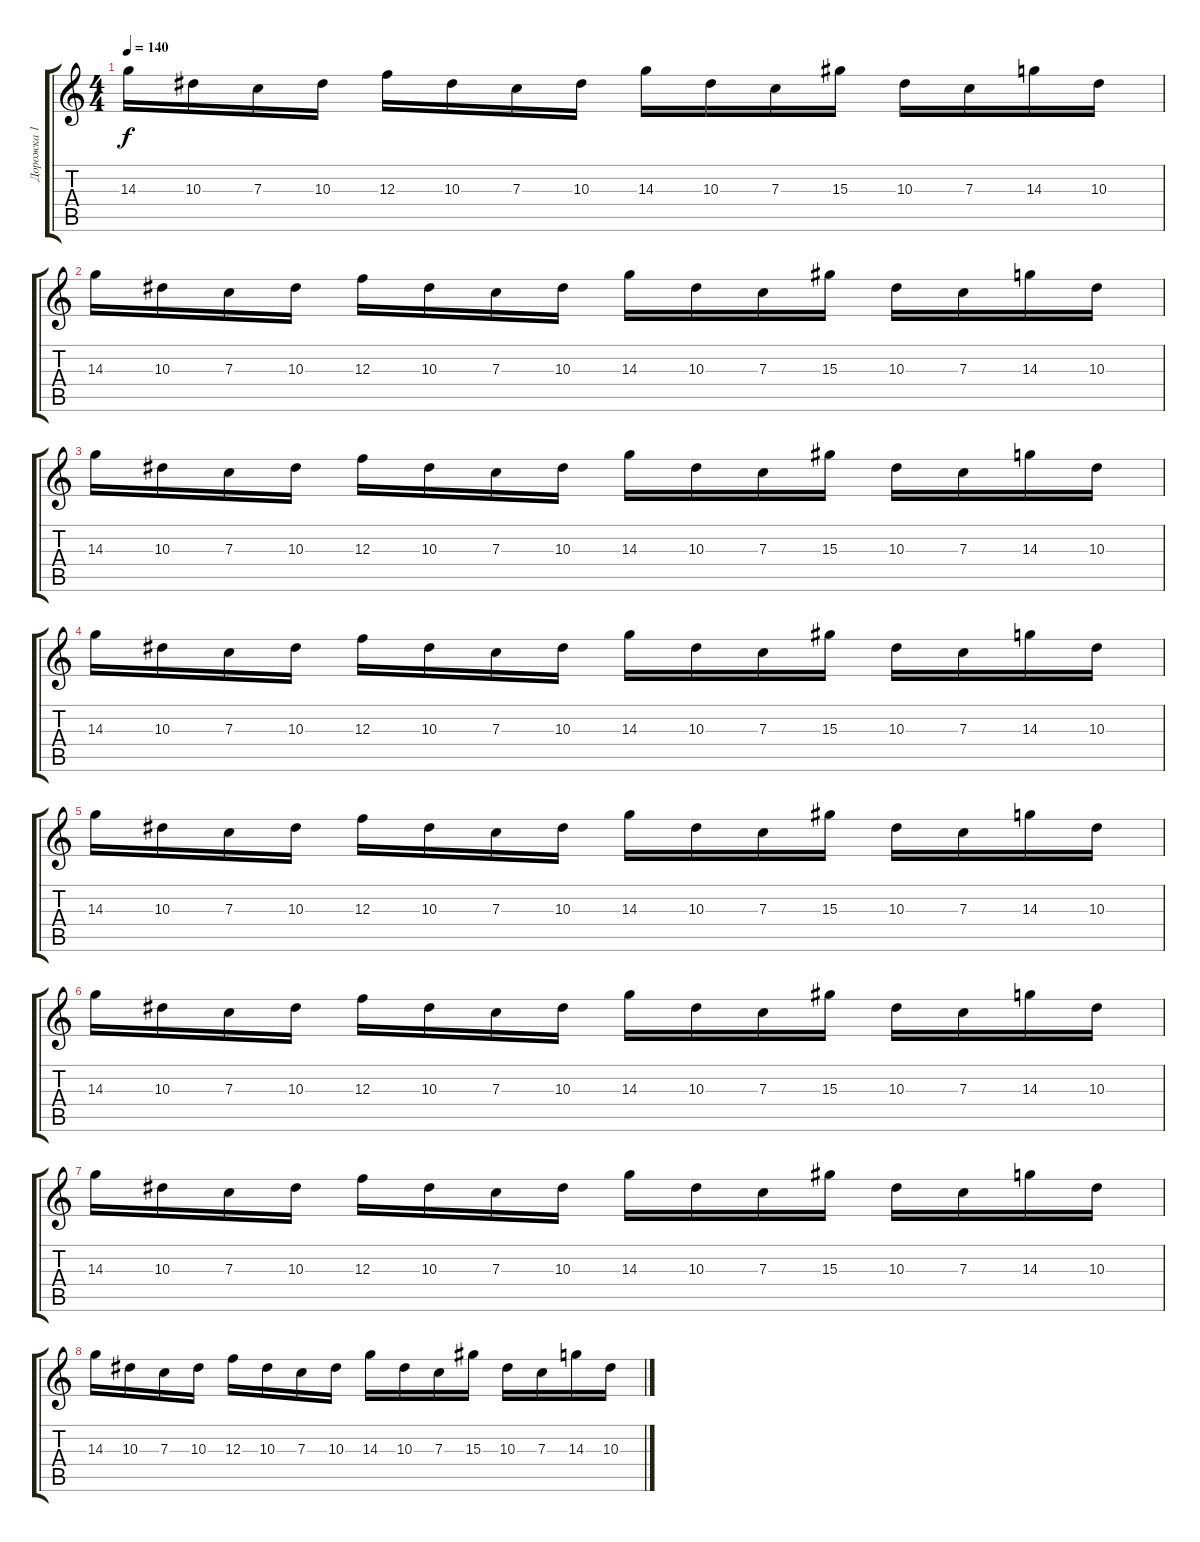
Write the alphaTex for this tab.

\track ("Дорожка 1" "Дорожка 1") {instrument distortionguitar}
\staff {score tabs}
\tuning (D4 A3 F3 C3 G2 C2) {hide}
\ts (4 4)
\tempo 140
\clef g2
\ks c
14.3.16{dy f} 10.3.16 7.3.16 10.3.16 12.3.16 10.3.16 7.3.16 10.3.16 14.3.16 10.3.16 7.3.16 15.3.16 10.3.16 7.3.16 14.3.16 10.3.16 |
14.3.16 10.3.16 7.3.16 10.3.16 12.3.16 10.3.16 7.3.16 10.3.16 14.3.16 10.3.16 7.3.16 15.3.16 10.3.16 7.3.16 14.3.16 10.3.16 |
14.3.16 10.3.16 7.3.16 10.3.16 12.3.16 10.3.16 7.3.16 10.3.16 14.3.16 10.3.16 7.3.16 15.3.16 10.3.16 7.3.16 14.3.16 10.3.16 |
14.3.16 10.3.16 7.3.16 10.3.16 12.3.16 10.3.16 7.3.16 10.3.16 14.3.16 10.3.16 7.3.16 15.3.16 10.3.16 7.3.16 14.3.16 10.3.16 |
14.3.16 10.3.16 7.3.16 10.3.16 12.3.16 10.3.16 7.3.16 10.3.16 14.3.16 10.3.16 7.3.16 15.3.16 10.3.16 7.3.16 14.3.16 10.3.16 |
14.3.16 10.3.16 7.3.16 10.3.16 12.3.16 10.3.16 7.3.16 10.3.16 14.3.16 10.3.16 7.3.16 15.3.16 10.3.16 7.3.16 14.3.16 10.3.16 |
14.3.16 10.3.16 7.3.16 10.3.16 12.3.16 10.3.16 7.3.16 10.3.16 14.3.16 10.3.16 7.3.16 15.3.16 10.3.16 7.3.16 14.3.16 10.3.16 |
14.3.16 10.3.16 7.3.16 10.3.16 12.3.16 10.3.16 7.3.16 10.3.16 14.3.16 10.3.16 7.3.16 15.3.16 10.3.16 7.3.16 14.3.16 10.3.16
